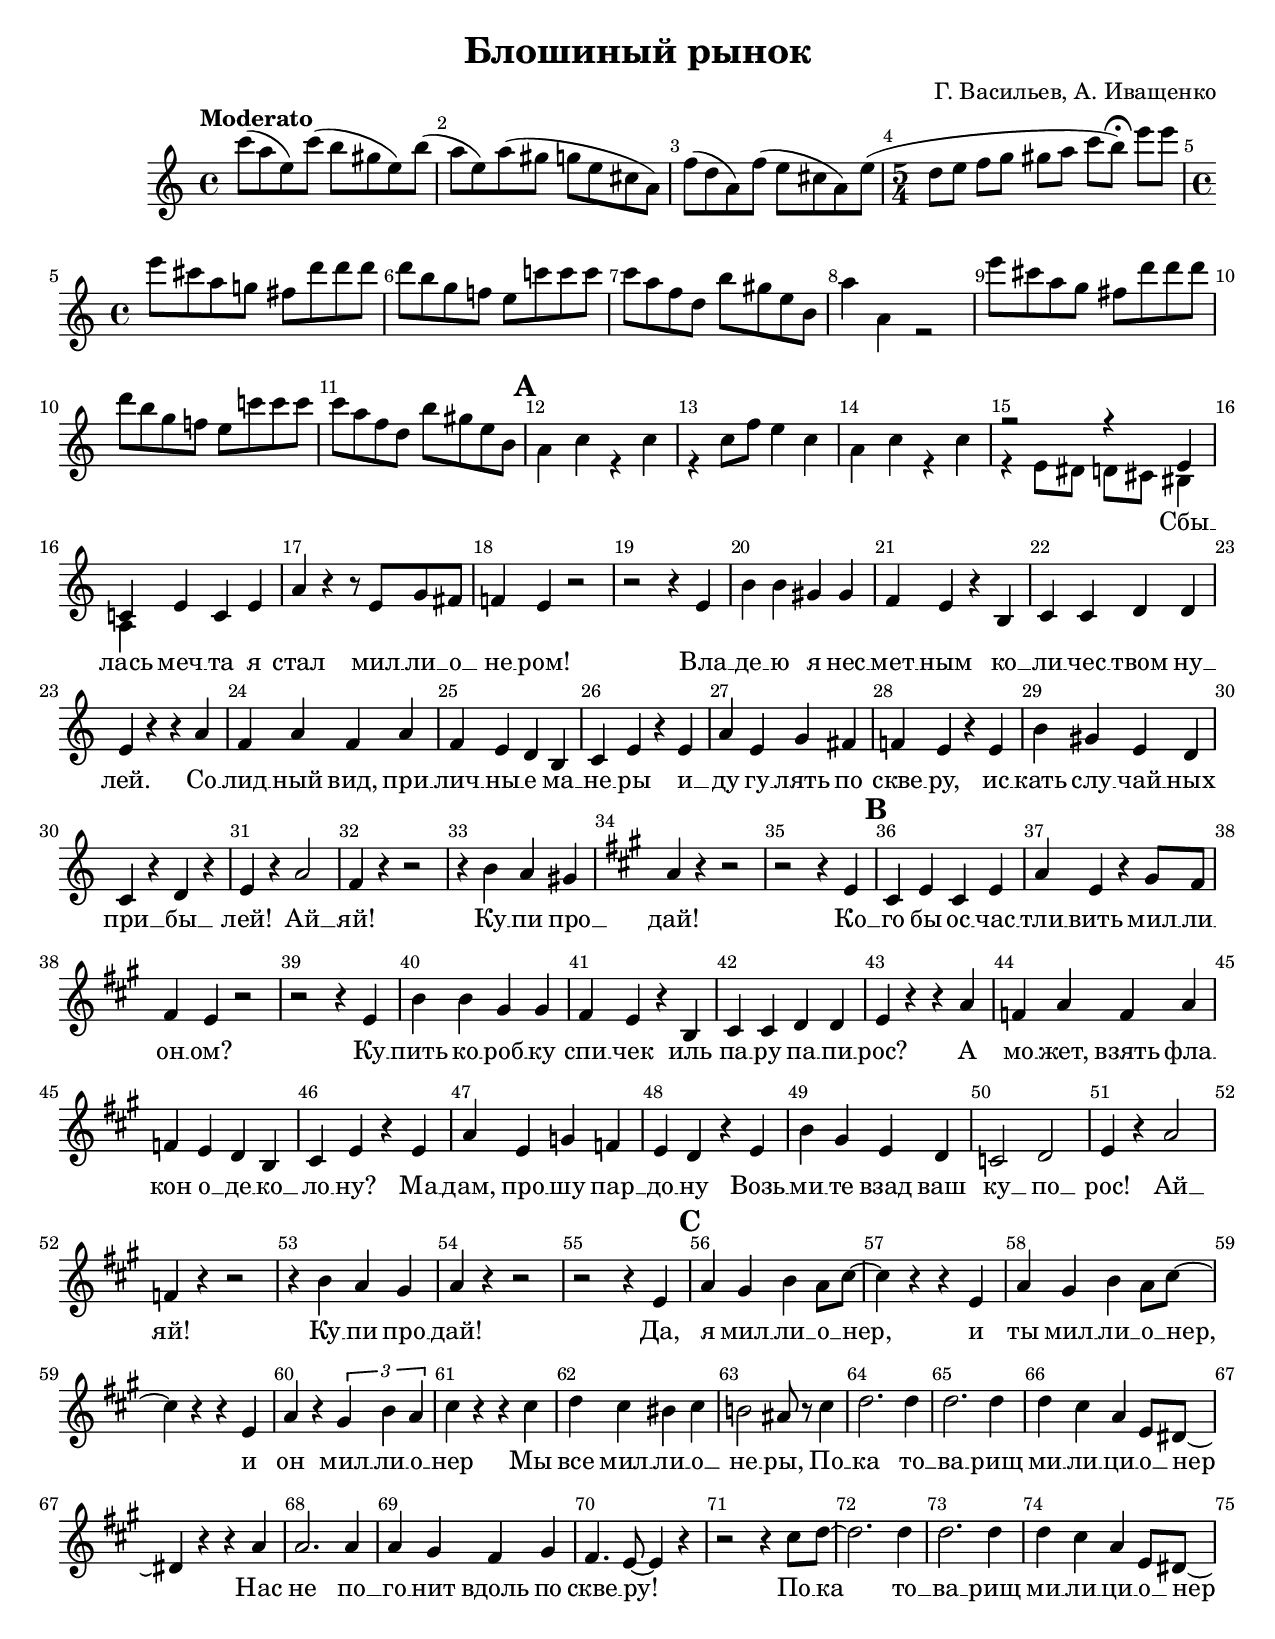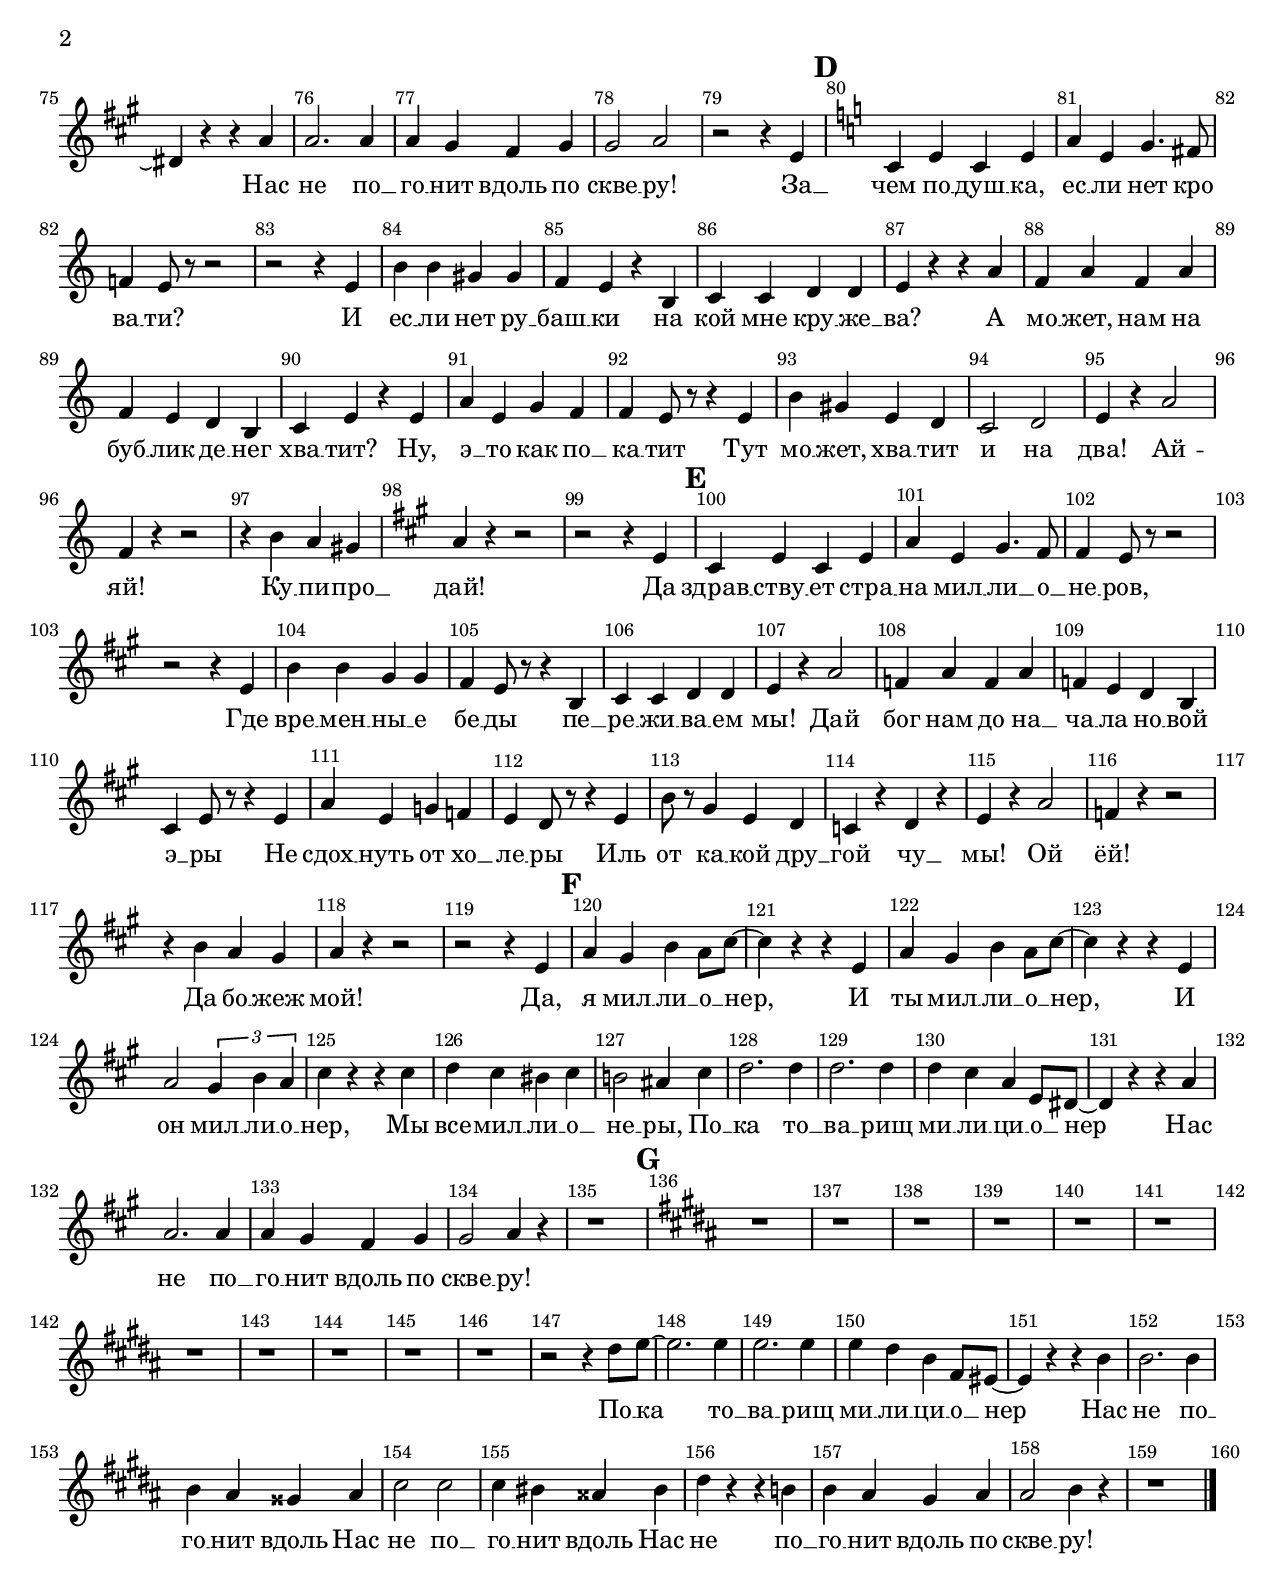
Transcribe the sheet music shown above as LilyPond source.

\version "2.22.0"


\paper {
  #(set-paper-size "letter")
}

scoreSetup = {
  \set Score.markFormatter = #format-mark-box-numbers
  \override Score.BarNumber.break-visibility = ##(#t #t #t)
}

relativeSetup = {
  \accidentalStyle modern
}

chordsSetup = {
  \set chordChanges = ##t
}

mkvThree =
#(define-scheme-function 
  (music)
  (ly:music?)
  #{
    \new Voice {  
      \voiceThree
      \magnifyMusic 0.63 {
        \override Score.SpacingSpanner.spacing-increment = #(* 1.2 0.63)
        $music
      }
    }
  #}
)

mkvTwo =
#(define-scheme-function 
  (music)
  (ly:music?)
  #{
    \new Voice {  
      \voiceTwo
      $music
    }
  #}
)

mkvOne =
#(define-scheme-function 
  (music)
  (ly:music?)
  #{
    \voiceOne
    $music
  #}
)

mkvOneThree =
#(define-scheme-function 
  (one three)
  (ly:music? ly:music?)
  #{
  <<
    \mkvOne { $one }
    \mkvThree { $three }
  >> 
  \oneVoice
  #}
)

mkvOneTwo =
#(define-scheme-function 
  (one two)
  (ly:music? ly:music?)
  #{
  <<
    \mkvOne { $one }
    \mkvTwo { $two }
  >> 
  \oneVoice
  #}
)

todo =
#(define-scheme-function 
  (music)
  (ly:music?)
  #{
    \xNote { 
      \override NoteHead.color = #red
      \override Stem.color = #red
      \override Rest.color = #red
      $music 
      \override NoteHead.color = #black
      \override Stem.color = #black
      \override Rest.color = #black
    }
  #}
)

mkScore =
#(define-scheme-function 
  (music)
  (ly:music?)
  #{
    \score {
      {
        \scoreSetup
        $music 
      }
    }
  #}
)

mkMark =
#(define-scheme-function 
  ()
  ()
  #{
    \mark \default
    \set Score.currentBarNumber = #1
  #}
)


\header {
  title = "Блошиный рынок"
  composer = "Г. Васильев, А. Иващенко"
}

\score {

{

\scoreSetup

<<
  \chords {
    \chordsSetup
  }

  \relative c' {
    \relativeSetup

    \tempo Moderato

    << { \voiceOne s1 s1 s1 \time 5/4 s1 s4 \time 4/4 s1 s1 s1 s1 s1 s1 s1}
      \new Voice { \voiceTwo 
      c''8^(a e) c'^(b gis e) b'^(a e) 
      a^(gis g e cis a) f'^(d a) f'^( e cis a) 
      e'^( d e f g gis a c b^\fermata ) 
      e e

      e cis a g fis d' d d
      d b g f e c' c c
      c a f d b' gis e b
      a'4 a,4 r2

      e''8 cis a g fis d' d d
      d b g f e c' c c
      c a f d b' gis e b
    }
    >> \oneVoice

    % 1
    \mark \default
    
    << { \voiceOne s1 s1 s1 r2 r4 e,4 c e }
      \new Voice { \voiceTwo 
      a4 c r c
      r4 c8 f e4 c
      a4 c r c
      r4 e,8 dis d cis bis4
      a
      }
    >> \oneVoice
    c e
    a r4 r8 e g fis
    f4 e r2
    r2 r4 e
    b' b gis gis
    f e r b
    c c d d
    e r r a
    f a f a
    f e d b 
    c e r e
    a e g fis
    f e r e
    b' gis e d
    c r d r 
    e r a2
    f4 r4 r2
    r4 b a gis
    \key a \major
    a4 r4 r2
    r2 r4 e

    % 2
    \mark \default
    cis4 e cis e
    a e r gis8 fis
    fis4 e r2
    r2 r4 e
    b' b gis gis
    fis e r b
    cis cis d d 
    e r4 r4 a
    f a f a
    f e d b
    cis e r e
    a e g f
    e d r e
    b' gis e d
    c2 d2
    e4 r a2
    f4 r4 r2
    r4 b a gis
    a r4 r2
    r2 r4 e4

    % 3
    \mark \default
    a4 gis b a8 cis8~
    cis4 r4 r4 e,
    a gis b a8 cis8~
    cis4 r r e,
    a r \tuplet 3/2 {gis b a}
    cis r r cis
    d cis bis cis
    b2 ais8 r8 cis4
    d2. d4
    d2. d4
    d cis a e8 dis8~
    dis4 r4 r4 a'4
    a2. a4
    a gis fis gis
    fis4. e8~ e4 r4
    r2 r4 cis'8 d8~
    d2. d4
    d2. d4
    d4 cis a e8 dis8~
    dis4 r4 r4 a'
    a2. a4
    a gis fis gis
    gis2 a2
    r2 r4 e4

    % 4
    \mark \default
    \key c \major
    c e c e
    a e g4. fis8
    f4 e8 r8 r2
    r2 r4 e
    b' b gis gis
    f e r b
    c c d d 
    e r4 r4 a
    f a f a
    f e d b
    c e r e
    a e g f
    f e8 r r4 e4
    b' gis e d
    c2 d
    e4 r a2
    f4 r r2
    r4 b a gis
    \key a \major
    a4 r4 r2
    r2 r4 e

    % 5
    \mark \default
    cis4 e cis e
    a e gis4. fis8
    fis4 e8 r8 r2
    r2 r4 e
    b' b gis gis
    fis e8 r r4 b
    cis cis d d
    e r4 a2
    f4 a f a
    f e d b
    cis e8 r r4 e
    a e g f
    e d8 r r4 e
    b'8 r gis4 e d
    c r d r
    e r a2
    f4 r r2
    r4 b a gis
    a r4 r2
    r2 r4 e4

    % 6
    \mark \default
    a4 gis b a8 cis8~
    cis4 r r e,
    a4 gis b a8 cis8~
    cis4 r r e,
    a2 \tuplet 3/2 {gis4 b a}
    cis4 r r cis
    d cis bis cis
    b2 ais4 cis
    d2. d4
    d2. d4
    d cis a e8 dis8~
    dis4 r r a'
    a2. a4
    a gis fis gis
    gis2 a4 r4
    r1

    % 7 
    \mark \default
    \key b \major
    r1 r1 r1 r1
    r1 r1 r1 r1
    r1 r1 r1
    r2 r4 dis8 e8~
    e2. e4
    e2. e4
    e dis b fis8 eis8~
    eis4 r r b'
    b2. b4
    b ais gisis ais
    cis2 cis
    cis4 bis aisis bis
    dis r r b
    b ais gis ais
    ais2 b4 r4
    r1

    % \fine
    \bar "|."
  }

  \addlyrics {
    % 1
    Сбы __ лась меч __ та я стал мил __ ли __ о __ не __ ром!
    Вла __ де __ ю я нес __ мет __ ным ко __ ли __ чес __ твом ну __ лей. 
    Со __ лид __ ный вид, при __ лич __ ны __ е ма __ не __ ры
    и __ ду гу __ лять по скве __ ру, 
    ис __ кать слу __ чай __ ных при __ бы __ лей! 
    Ай  __ яй! Ку __ пи про __ дай! 

    % 2
    Ко __ го бы ос __ час __ тли __ вить мил __ ли __ он __ ом? 
    Ку __ пить ко __ роб __ ку спи __ чек иль па __ ру па __ пи __ рос? 
    А мо __ жет, взять фла __ кон о __ де __ ко __ ло __ ну? 
    Ма __ дам, про __ шу пар __ до __ ну
    Возь __ ми __ те взад ваш ку __ по __ рос! 
    Ай  __ яй! Ку __ пи про __ дай! 

    % 3
    Да, я мил __ ли __ о __ нер, 
    и ты мил __ ли __ о __ нер, 
    и он мил __ ли __ о __ нер
    Мы все мил __ ли __ о __ не __ ры, 
    По __ ка то __ ва __ рищ ми __ ли __ ци __ о __ нер 
    Нас не по __ го __ нит вдоль по скве __ ру! 
    По __ ка то __ ва __ рищ ми __ ли __ ци __ о __ нер 
    Нас не по __ го __ нит вдоль по скве __ ру! 

    За __ чем по __ душ __ ка, ес __ ли нет кро __ ва __ ти? 
    И ес __ ли нет ру __ баш __ ки на кой мне кру __ же __ ва? 
    А мо __ жет, нам на буб __ лик де __ нег хва __ тит? 
    Ну, э __ то как по __ ка __ тит
    Тут мо __ жет, хва __ тит и на два! 
    Ай -- яй! Ку __ пи -- про __ дай! 

    Да здрав __ ству __ ет стра __ на мил __ ли __ о __ не __ ров, 
    Где вре __ мен __ ны __ е бе __ ды пе __ ре __ жи __ ва __ ем мы! 
    Дай бог нам до на __ ча __ ла но __ вой э __ ры 
    Не сдох __ нуть от хо __ ле __ ры 
    Иль от ка __ кой дру __ гой чу __ мы! 
    Ой ёй! Да бо __ жеж мой! 

    % 7
    Да, я мил __ ли __ о __ нер, 
    И ты мил __ ли __ о __ нер, 
    И он мил __ ли __ о __ нер, 
    Мы все -- мил __ ли __ о __ не __ ры, 
    По __ ка то __ ва __ рищ ми __ ли __ ци __ о __ нер 
    Нас не по __ го __ нит вдоль по скве __ ру! 
    По __ ка то __ ва __ рищ ми __ ли __ ци __ о __ нер 
    Нас не по __ го __ нит вдоль 
    Нас не по __ го __ нит вдоль 
    Нас не по __ го __ нит вдоль по скве __ ру! 
  }
>>

} % Staff

} % score